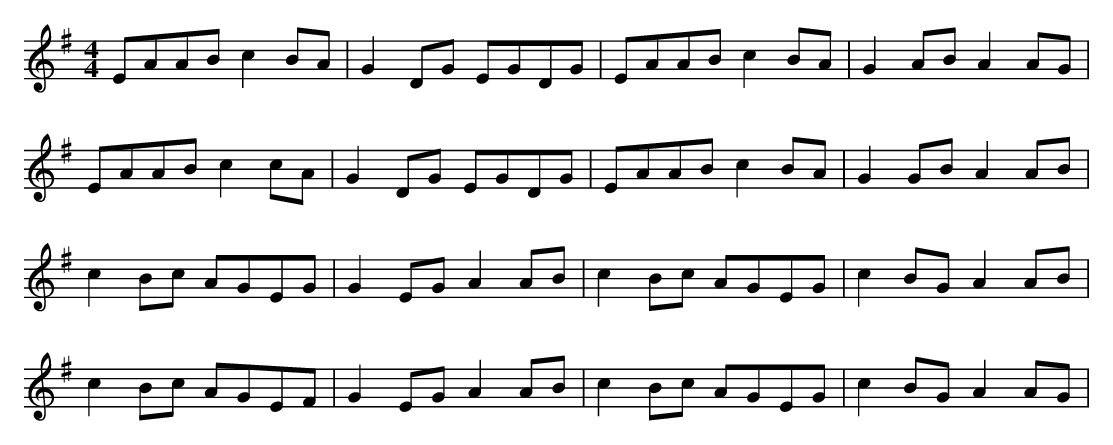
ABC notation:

X:1
M:4/4
K:Ador
EAAB c2BA|G2DG EGDG|EAAB c2BA|G2 AB A2 AG|
EAAB c2cA|G2DG EGDG|EAAB c2BA|G2 GB A2 AB|
c2Bc AGEG|G2EG A2AB|c2Bc AGEG|c2BG A2AB|
c2Bc AGEF|G2EG A2AB|c2Bc AGEG|c2BG A2AG|
